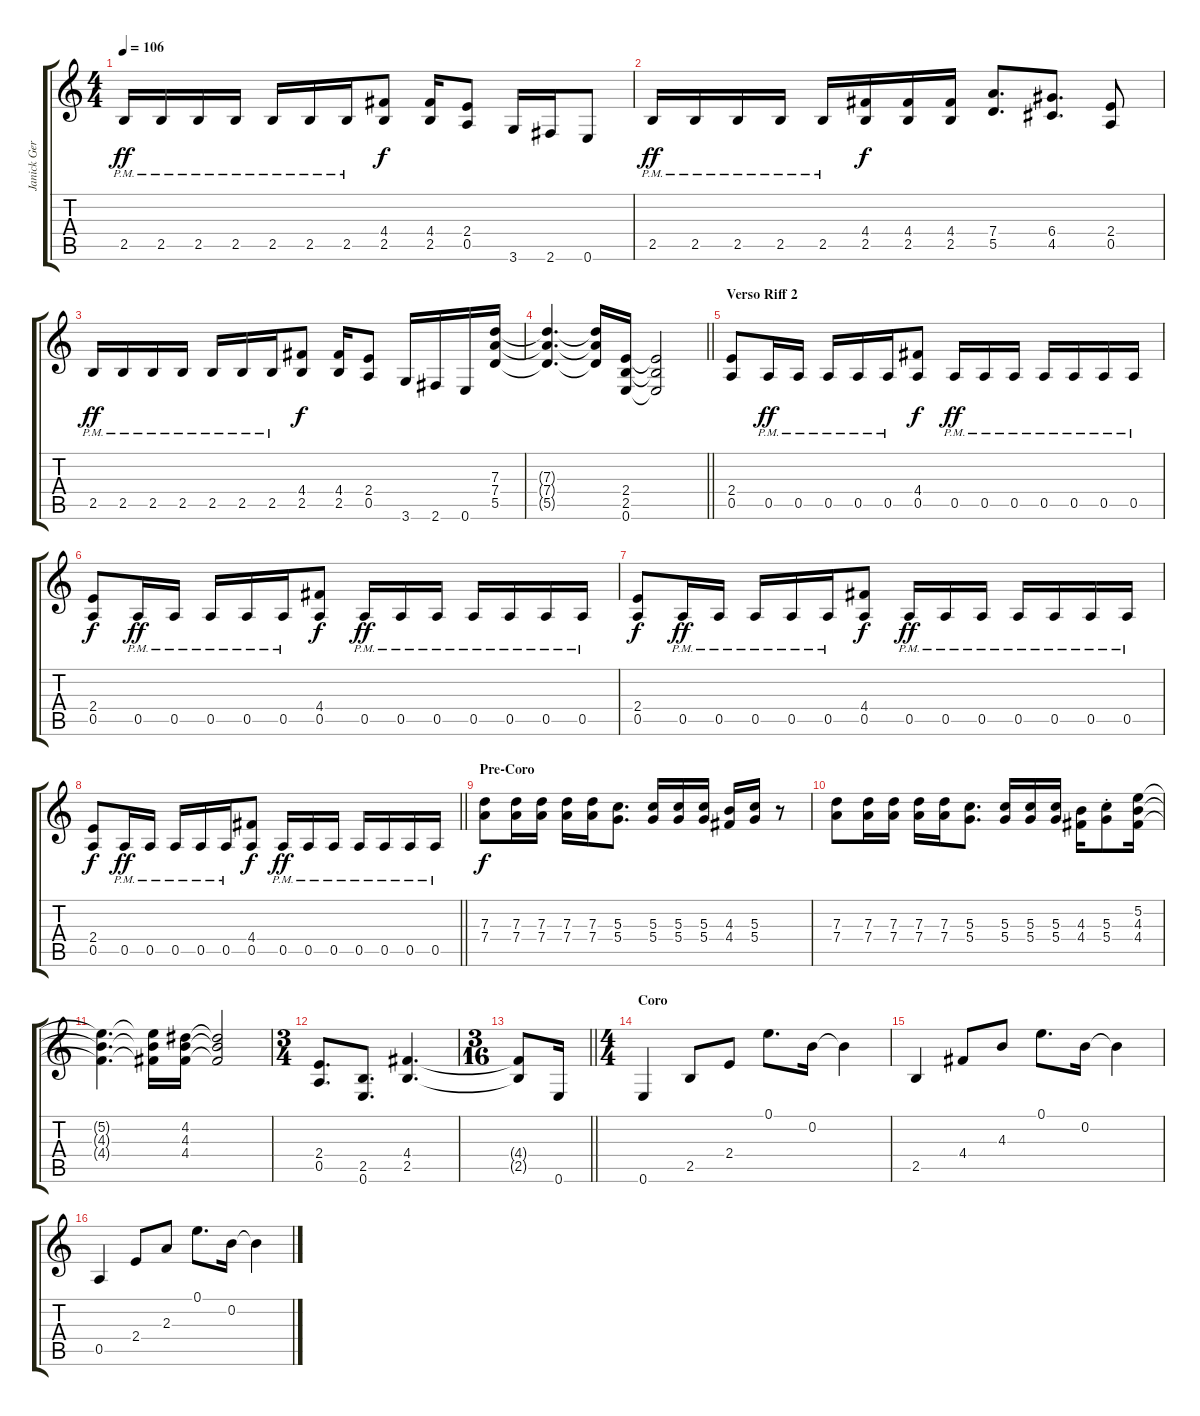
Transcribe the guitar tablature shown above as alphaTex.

\track ("Janick Gers" "Janick Ger") {instrument overdrivenguitar}
\staff {score tabs}
\tuning (E4 B3 G3 D3 A2 E2) {hide}
\ts (4 4)
\tempo 106
\clef g2
\ks c
2.5{pm}.16{dy ff} 2.5{pm}.16 2.5{pm}.16 2.5{pm}.16 2.5{pm}.16 2.5{pm}.16 2.5{pm}.16 (4.4 2.5).8{dy f} (4.4 2.5).16 (2.4 0.5).8 3.6.16 2.6.16 0.6.8 |
2.5{pm}.16{dy ff} 2.5{pm}.16 2.5{pm}.16 2.5{pm}.16 2.5{pm}.16 (4.4 2.5).16{dy f} (4.4 2.5).16 (4.4 2.5).16 (7.4 5.5).8{d} (6.4 4.5).8{d} (2.4 0.5).8 |
2.5{pm}.16{dy ff} 2.5{pm}.16 2.5{pm}.16 2.5{pm}.16 2.5{pm}.16 2.5{pm}.16 2.5{pm}.16 (4.4 2.5).8{dy f} (4.4 2.5).16 (2.4 0.5).8 3.6.16 2.6.16 0.6.16 (7.3 7.4 5.5).16 |
\barLineRight lightlight
(7.3{t} 7.4{t} 5.5{t}).4{d} (7.3{t} 7.4{t} 5.5{t}).16 (2.4 2.5 0.6).16 (2.4{t} 2.5{t} 0.6{t}).2 |
\section ("" "Verso Riff 2")
(2.4 0.5).8 0.5{pm}.16{dy ff} 0.5{pm}.16 0.5{pm}.16 0.5{pm}.16 0.5{pm}.16 (4.4 0.5).8{dy f} 0.5{pm}.16{dy ff} 0.5{pm}.16 0.5{pm}.16 0.5{pm}.16 0.5{pm}.16 0.5{pm}.16 0.5{pm}.16 |
(2.4 0.5).8{dy f} 0.5{pm}.16{dy ff} 0.5{pm}.16 0.5{pm}.16 0.5{pm}.16 0.5{pm}.16 (4.4 0.5).8{dy f} 0.5{pm}.16{dy ff} 0.5{pm}.16 0.5{pm}.16 0.5{pm}.16 0.5{pm}.16 0.5{pm}.16 0.5{pm}.16 |
(2.4 0.5).8{dy f} 0.5{pm}.16{dy ff} 0.5{pm}.16 0.5{pm}.16 0.5{pm}.16 0.5{pm}.16 (4.4 0.5).8{dy f} 0.5{pm}.16{dy ff} 0.5{pm}.16 0.5{pm}.16 0.5{pm}.16 0.5{pm}.16 0.5{pm}.16 0.5{pm}.16 |
\barLineRight lightlight
(2.4 0.5).8{dy f} 0.5{pm}.16{dy ff} 0.5{pm}.16 0.5{pm}.16 0.5{pm}.16 0.5{pm}.16 (4.4 0.5).8{dy f} 0.5{pm}.16{dy ff} 0.5{pm}.16 0.5{pm}.16 0.5{pm}.16 0.5{pm}.16 0.5{pm}.16 0.5{pm}.16 |
\section ("" "Pre-Coro")
(7.3 7.4).8{dy f} (7.3 7.4).16 (7.3 7.4).16 (7.3 7.4).16 (7.3 7.4).16 (5.3 5.4).8{d} (5.3 5.4).16 (5.3 5.4).16 (5.3 5.4).16 (4.3 4.4).16 (5.3 5.4).16 r.8 |
(7.3 7.4).8 (7.3 7.4).16 (7.3 7.4).16 (7.3 7.4).16 (7.3 7.4).16 (5.3 5.4).8{d} (5.3 5.4).16 (5.3 5.4).16 (5.3 5.4).16 (4.3 4.4).16 (5.3{st} 5.4{st}).8 (5.2 4.3 4.4).16 |
(5.2{t} 4.3{t} 4.4{t}).4{d} (5.2{t} 4.3{t} 4.4{t}).16 (4.2 4.3 4.4).16 (4.2{t} 4.3{t} 4.4{t}).2 |
\ts (3 4)
(2.4 0.5).8{d} (2.5 0.6).8{d} (4.4 2.5).4{d} |
\ts (3 16)
\barLineRight lightlight
(4.4{t} 2.5{t}).8 0.6.16 |
\ts (4 4)
\section ("" "Coro")
0.6.4 2.5.8 2.4.8 0.1.8{d} 0.2.16 0.2{t}.4 |
2.5.4 4.4.8 4.3.8 0.1.8{d} 0.2.16 0.2{t}.4 |
0.5.4 2.4.8 2.3.8 0.1.8{d} 0.2.16 0.2{t}.4
